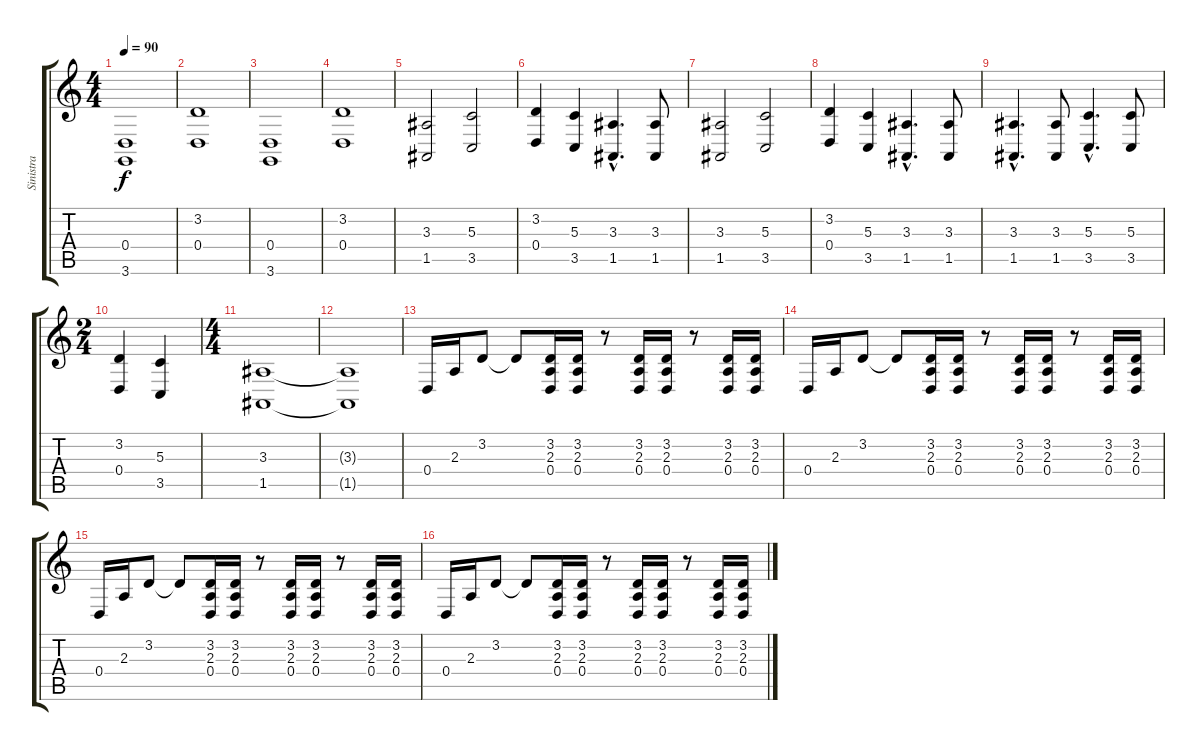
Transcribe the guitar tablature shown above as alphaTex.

\track ("Sinistra" "Sinistra") {instrument acousticgrandpiano}
\staff {score tabs}
\tuning (E4 B3 G3 D3 A2 E2) {hide}
\ts (4 4)
\tempo 90
\clef g2
\ks c
(0.4 3.6).1{dy f} |
(3.2 0.4).1 |
(0.4 3.6).1 |
(3.2 0.4).1 |
(3.3 1.5).2 (5.3 3.5).2 |
(3.2 0.4).4 (5.3 3.5).4 (3.3{hac} 1.5{hac}).4{d} (3.3 1.5).8 |
(3.3 1.5).2 (5.3 3.5).2 |
(3.2 0.4).4 (5.3 3.5).4 (3.3{hac} 1.5{hac}).4{d} (3.3 1.5).8 |
(3.3{hac} 1.5{hac}).4{d} (3.3 1.5).8 (5.3{hac} 3.5{hac}).4{d} (5.3 3.5).8 |
\ts (2 4)
(3.2 0.4).4 (5.3 3.5).4 |
\ts (4 4)
(3.3 1.5).1 |
(3.3{t} 1.5{t}).1 |
0.4.16 2.3.16 3.2.8 3.2{t}.8 (3.2 2.3 0.4).16 (3.2 2.3 0.4).16 r.8 (3.2 2.3 0.4).16 (3.2 2.3 0.4).16 r.8 (3.2 2.3 0.4).16 (3.2 2.3 0.4).16 |
0.4.16 2.3.16 3.2.8 3.2{t}.8 (3.2 2.3 0.4).16 (3.2 2.3 0.4).16 r.8 (3.2 2.3 0.4).16 (3.2 2.3 0.4).16 r.8 (3.2 2.3 0.4).16 (3.2 2.3 0.4).16 |
0.4.16 2.3.16 3.2.8 3.2{t}.8 (3.2 2.3 0.4).16 (3.2 2.3 0.4).16 r.8 (3.2 2.3 0.4).16 (3.2 2.3 0.4).16 r.8 (3.2 2.3 0.4).16 (3.2 2.3 0.4).16 |
0.4.16 2.3.16 3.2.8 3.2{t}.8 (3.2 2.3 0.4).16 (3.2 2.3 0.4).16 r.8 (3.2 2.3 0.4).16 (3.2 2.3 0.4).16 r.8 (3.2 2.3 0.4).16 (3.2 2.3 0.4).16
